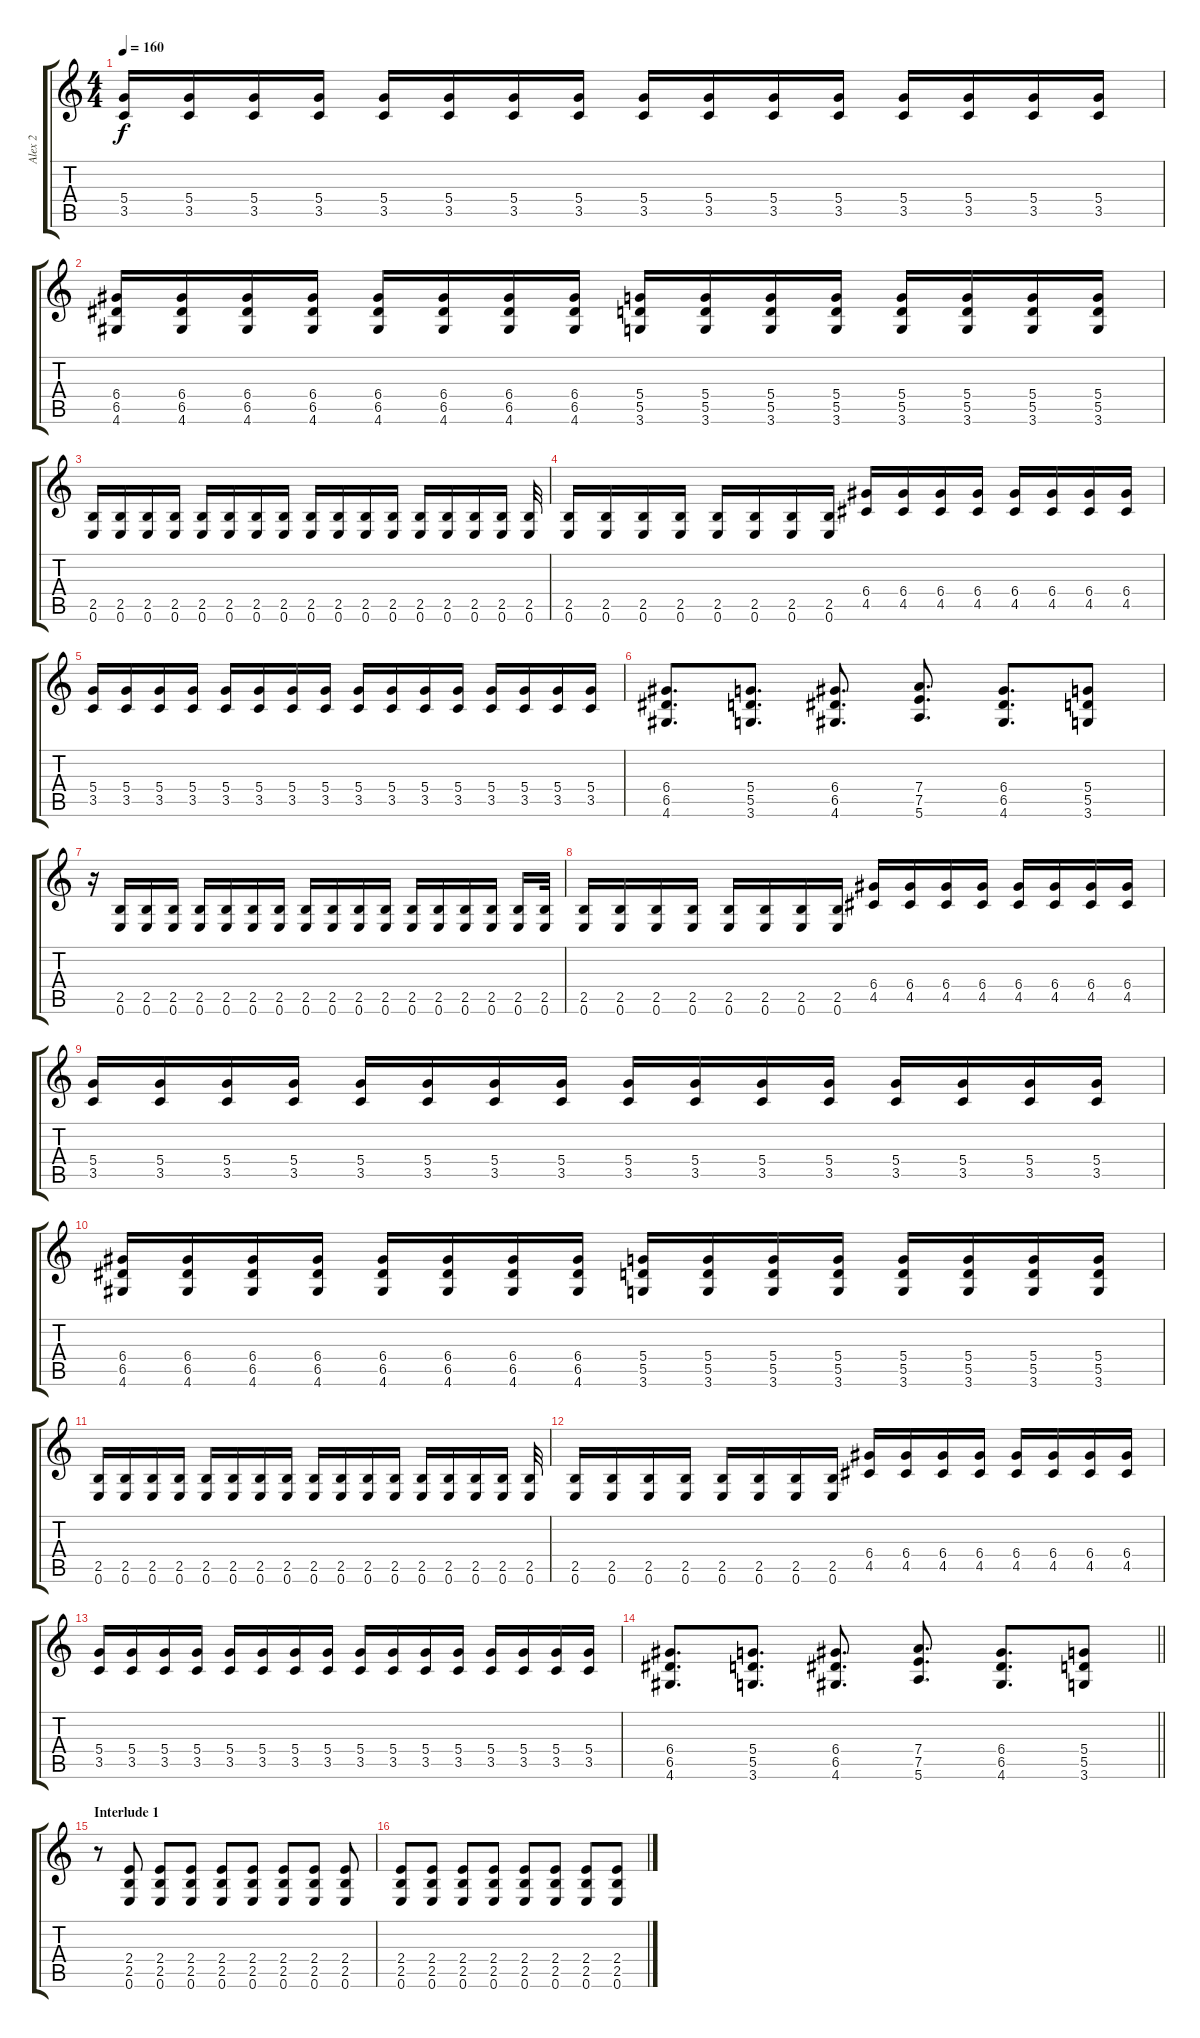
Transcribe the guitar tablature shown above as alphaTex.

\track ("Alex 2" "Alex 2") {instrument overdrivenguitar}
\staff {score tabs}
\tuning (E4 B3 G3 D3 A2 E2) {hide}
\ts (4 4)
\tempo 160
\clef g2
\ks c
(5.4 3.5).16{dy f} (5.4 3.5).16 (5.4 3.5).16 (5.4 3.5).16 (5.4 3.5).16 (5.4 3.5).16 (5.4 3.5).16 (5.4 3.5).16 (5.4 3.5).16 (5.4 3.5).16 (5.4 3.5).16 (5.4 3.5).16 (5.4 3.5).16 (5.4 3.5).16 (5.4 3.5).16 (5.4 3.5).16 |
(6.4 6.5 4.6).16 (6.4 6.5 4.6).16 (6.4 6.5 4.6).16 (6.4 6.5 4.6).16 (6.4 6.5 4.6).16 (6.4 6.5 4.6).16 (6.4 6.5 4.6).16 (6.4 6.5 4.6).16 (5.4 5.5 3.6).16 (5.4 5.5 3.6).16 (5.4 5.5 3.6).16 (5.4 5.5 3.6).16 (5.4 5.5 3.6).16 (5.4 5.5 3.6).16 (5.4 5.5 3.6).16 (5.4 5.5 3.6).16 |
(2.5 0.6).16 (2.5 0.6).16 (2.5 0.6).16 (2.5 0.6).16 (2.5 0.6).16 (2.5 0.6).16 (2.5 0.6).16 (2.5 0.6).16 (2.5 0.6).16 (2.5 0.6).16 (2.5 0.6).16 (2.5 0.6).16 (2.5 0.6).16 (2.5 0.6).16 (2.5 0.6).16 (2.5 0.6).16 (2.5 0.6).32 |
(2.5 0.6).16 (2.5 0.6).16 (2.5 0.6).16 (2.5 0.6).16 (2.5 0.6).16 (2.5 0.6).16 (2.5 0.6).16 (2.5 0.6).16 (6.4 4.5).16 (6.4 4.5).16 (6.4 4.5).16 (6.4 4.5).16 (6.4 4.5).16 (6.4 4.5).16 (6.4 4.5).16 (6.4 4.5).16 |
(5.4 3.5).16 (5.4 3.5).16 (5.4 3.5).16 (5.4 3.5).16 (5.4 3.5).16 (5.4 3.5).16 (5.4 3.5).16 (5.4 3.5).16 (5.4 3.5).16 (5.4 3.5).16 (5.4 3.5).16 (5.4 3.5).16 (5.4 3.5).16 (5.4 3.5).16 (5.4 3.5).16 (5.4 3.5).16 |
(6.4 6.5 4.6).8{d} (5.4 5.5 3.6).8{d} (6.4 6.5 4.6).8{d} (7.4 7.5 5.6).8{d} (6.4 6.5 4.6).8{d} (5.4 5.5 3.6).8 |
r.16 (2.5 0.6).16 (2.5 0.6).16 (2.5 0.6).16 (2.5 0.6).16 (2.5 0.6).16 (2.5 0.6).16 (2.5 0.6).16 (2.5 0.6).16 (2.5 0.6).16 (2.5 0.6).16 (2.5 0.6).16 (2.5 0.6).16 (2.5 0.6).16 (2.5 0.6).16 (2.5 0.6).16 (2.5 0.6).16 (2.5 0.6).32 |
(2.5 0.6).16 (2.5 0.6).16 (2.5 0.6).16 (2.5 0.6).16 (2.5 0.6).16 (2.5 0.6).16 (2.5 0.6).16 (2.5 0.6).16 (6.4 4.5).16 (6.4 4.5).16 (6.4 4.5).16 (6.4 4.5).16 (6.4 4.5).16 (6.4 4.5).16 (6.4 4.5).16 (6.4 4.5).16 |
(5.4 3.5).16 (5.4 3.5).16 (5.4 3.5).16 (5.4 3.5).16 (5.4 3.5).16 (5.4 3.5).16 (5.4 3.5).16 (5.4 3.5).16 (5.4 3.5).16 (5.4 3.5).16 (5.4 3.5).16 (5.4 3.5).16 (5.4 3.5).16 (5.4 3.5).16 (5.4 3.5).16 (5.4 3.5).16 |
(6.4 6.5 4.6).16 (6.4 6.5 4.6).16 (6.4 6.5 4.6).16 (6.4 6.5 4.6).16 (6.4 6.5 4.6).16 (6.4 6.5 4.6).16 (6.4 6.5 4.6).16 (6.4 6.5 4.6).16 (5.4 5.5 3.6).16 (5.4 5.5 3.6).16 (5.4 5.5 3.6).16 (5.4 5.5 3.6).16 (5.4 5.5 3.6).16 (5.4 5.5 3.6).16 (5.4 5.5 3.6).16 (5.4 5.5 3.6).16 |
(2.5 0.6).16 (2.5 0.6).16 (2.5 0.6).16 (2.5 0.6).16 (2.5 0.6).16 (2.5 0.6).16 (2.5 0.6).16 (2.5 0.6).16 (2.5 0.6).16 (2.5 0.6).16 (2.5 0.6).16 (2.5 0.6).16 (2.5 0.6).16 (2.5 0.6).16 (2.5 0.6).16 (2.5 0.6).16 (2.5 0.6).32 |
(2.5 0.6).16 (2.5 0.6).16 (2.5 0.6).16 (2.5 0.6).16 (2.5 0.6).16 (2.5 0.6).16 (2.5 0.6).16 (2.5 0.6).16 (6.4 4.5).16 (6.4 4.5).16 (6.4 4.5).16 (6.4 4.5).16 (6.4 4.5).16 (6.4 4.5).16 (6.4 4.5).16 (6.4 4.5).16 |
(5.4 3.5).16 (5.4 3.5).16 (5.4 3.5).16 (5.4 3.5).16 (5.4 3.5).16 (5.4 3.5).16 (5.4 3.5).16 (5.4 3.5).16 (5.4 3.5).16 (5.4 3.5).16 (5.4 3.5).16 (5.4 3.5).16 (5.4 3.5).16 (5.4 3.5).16 (5.4 3.5).16 (5.4 3.5).16 |
\barLineRight lightlight
(6.4 6.5 4.6).8{d} (5.4 5.5 3.6).8{d} (6.4 6.5 4.6).8{d} (7.4 7.5 5.6).8{d} (6.4 6.5 4.6).8{d} (5.4 5.5 3.6).8 |
\section ("" "Interlude 1")
r.8 (2.4 2.5 0.6).8 (2.4 2.5 0.6).8 (2.4 2.5 0.6).8 (2.4 2.5 0.6).8 (2.4 2.5 0.6).8 (2.4 2.5 0.6).8 (2.4 2.5 0.6).8 (2.4 2.5 0.6).8 |
(2.4 2.5 0.6).8 (2.4 2.5 0.6).8 (2.4 2.5 0.6).8 (2.4 2.5 0.6).8 (2.4 2.5 0.6).8 (2.4 2.5 0.6).8 (2.4 2.5 0.6).8 (2.4 2.5 0.6).8
